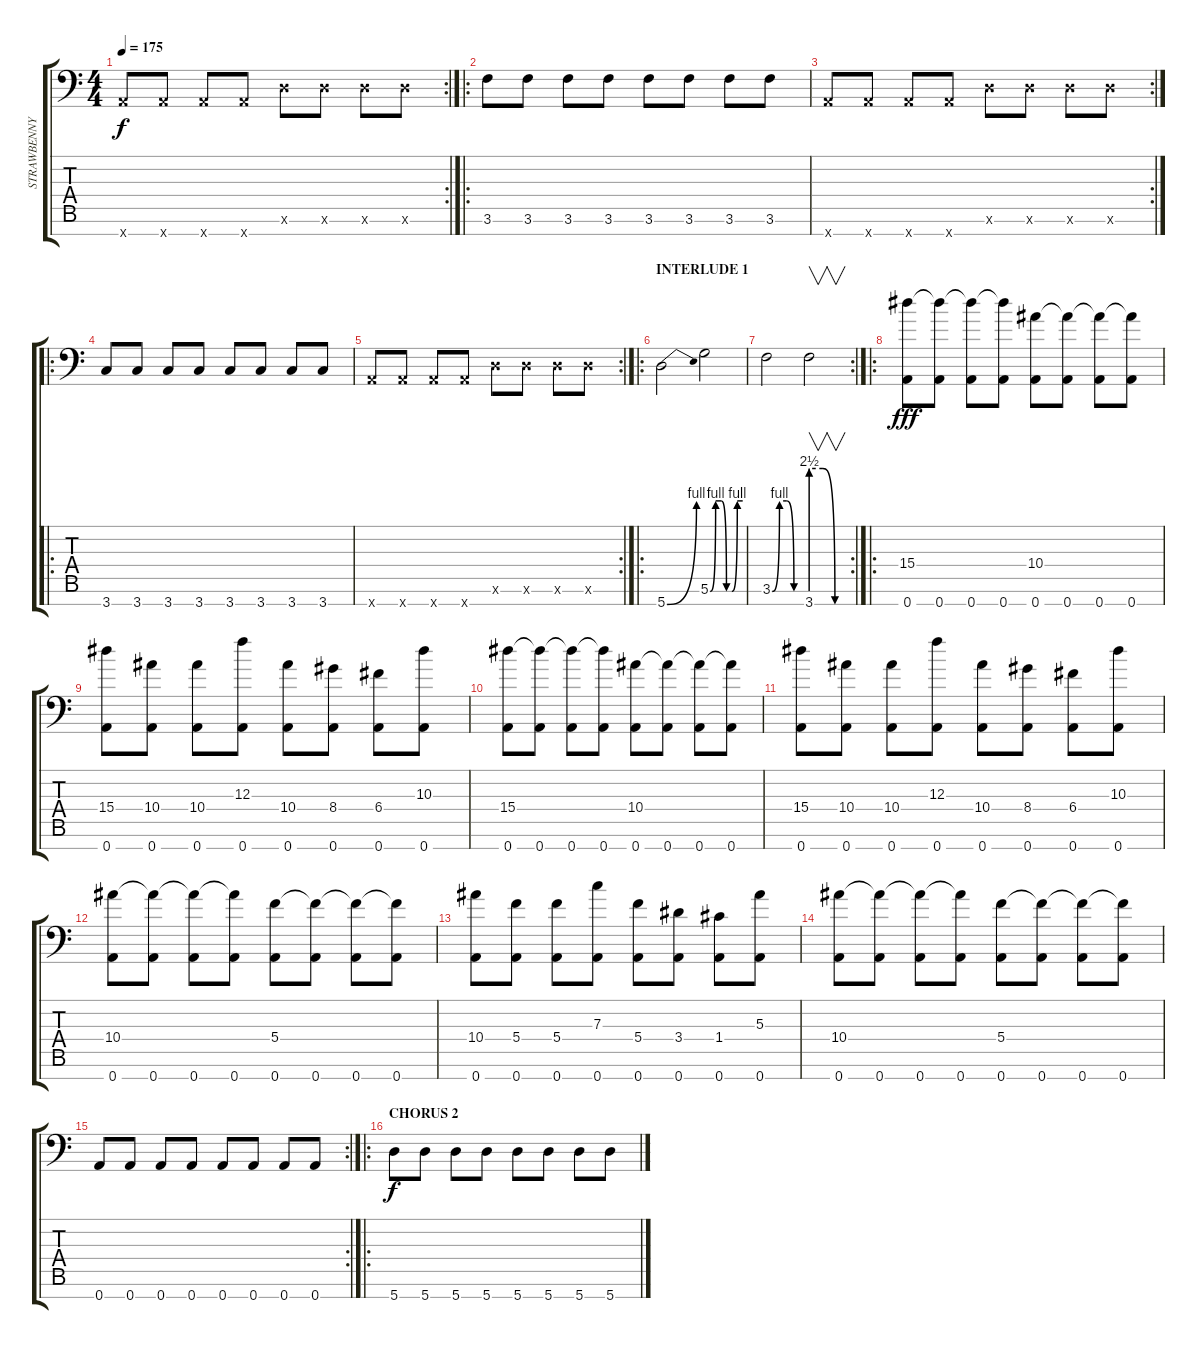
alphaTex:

\track ("STRAWBENNY" "STRAWBENNY") {instrument slapbass1}
\staff {score tabs}
\tuning (D4 A3 F3 C3 G2 D2 A1) {hide}
\rc 2
\ts (4 4)
\tempo 175
\clef f4
\ks c
0.7{x}.8{dy f} 0.7{x}.8 0.7{x}.8 0.7{x}.8 0.6{x}.8 0.6{x}.8 0.6{x}.8 0.6{x}.8 |
\ro
3.6.8{instrument electricbasspick} 3.6.8 3.6.8 3.6.8 3.6.8 3.6.8 3.6.8 3.6.8 |
\rc 2
0.7{x}.8 0.7{x}.8 0.7{x}.8 0.7{x}.8 0.6{x}.8 0.6{x}.8 0.6{x}.8 0.6{x}.8 |
\ro
3.7.8 3.7.8 3.7.8 3.7.8 3.7.8 3.7.8 3.7.8 3.7.8 |
\rc 2
0.7{x}.8 0.7{x}.8 0.7{x}.8 0.7{x}.8 0.6{x}.8 0.6{x}.8 0.6{x}.8 0.6{x}.8 |
\ro
\section ("" "INTERLUDE 1")
5.7{be (bend 0 0 60 4)}.2{instrument slapbass1} 5.6{be (custom 0 0 10 4 20 4 30 0 40 0 50 4 60 4)}.2 |
\rc 2
3.6{be (custom 0 0 15 4 30 4 45 0 60 0)}.2 3.7{be (custom 0 10 20 10 40 0 60 0)}.2{v} |
\ro
(15.4 0.7).8{dy fff} (15.4{t} 0.7).8 (15.4{t} 0.7).8 (15.4{t} 0.7).8 (10.4 0.7).8 (10.4{t} 0.7).8 (10.4{t} 0.7).8 (10.4{t} 0.7).8 |
(15.4 0.7).8 (10.4 0.7).8 (10.4 0.7).8 (12.3 0.7).8 (10.4 0.7).8 (8.4 0.7).8 (6.4 0.7).8 (10.3 0.7).8 |
(15.4 0.7).8 (15.4{t} 0.7).8 (15.4{t} 0.7).8 (15.4{t} 0.7).8 (10.4 0.7).8 (10.4{t} 0.7).8 (10.4{t} 0.7).8 (10.4{t} 0.7).8 |
(15.4 0.7).8 (10.4 0.7).8 (10.4 0.7).8 (12.3 0.7).8 (10.4 0.7).8 (8.4 0.7).8 (6.4 0.7).8 (10.3 0.7).8 |
(10.4 0.7).8 (10.4{t} 0.7).8 (10.4{t} 0.7).8 (10.4{t} 0.7).8 (5.4 0.7).8 (5.4{t} 0.7).8 (5.4{t} 0.7).8 (5.4{t} 0.7).8 |
(10.4 0.7).8 (5.4 0.7).8 (5.4 0.7).8 (7.3 0.7).8 (5.4 0.7).8 (3.4 0.7).8 (1.4 0.7).8 (5.3 0.7).8 |
(10.4 0.7).8 (10.4{t} 0.7).8 (10.4{t} 0.7).8 (10.4{t} 0.7).8 (5.4 0.7).8 (5.4{t} 0.7).8 (5.4{t} 0.7).8 (5.4{t} 0.7).8 |
\rc 2
0.7.8 0.7.8 0.7.8 0.7.8 0.7.8 0.7.8 0.7.8 0.7.8 |
\ro
\section ("" "CHORUS 2")
5.7.8{dy f instrument electricbasspick} 5.7.8 5.7.8 5.7.8 5.7.8 5.7.8 5.7.8 5.7.8
